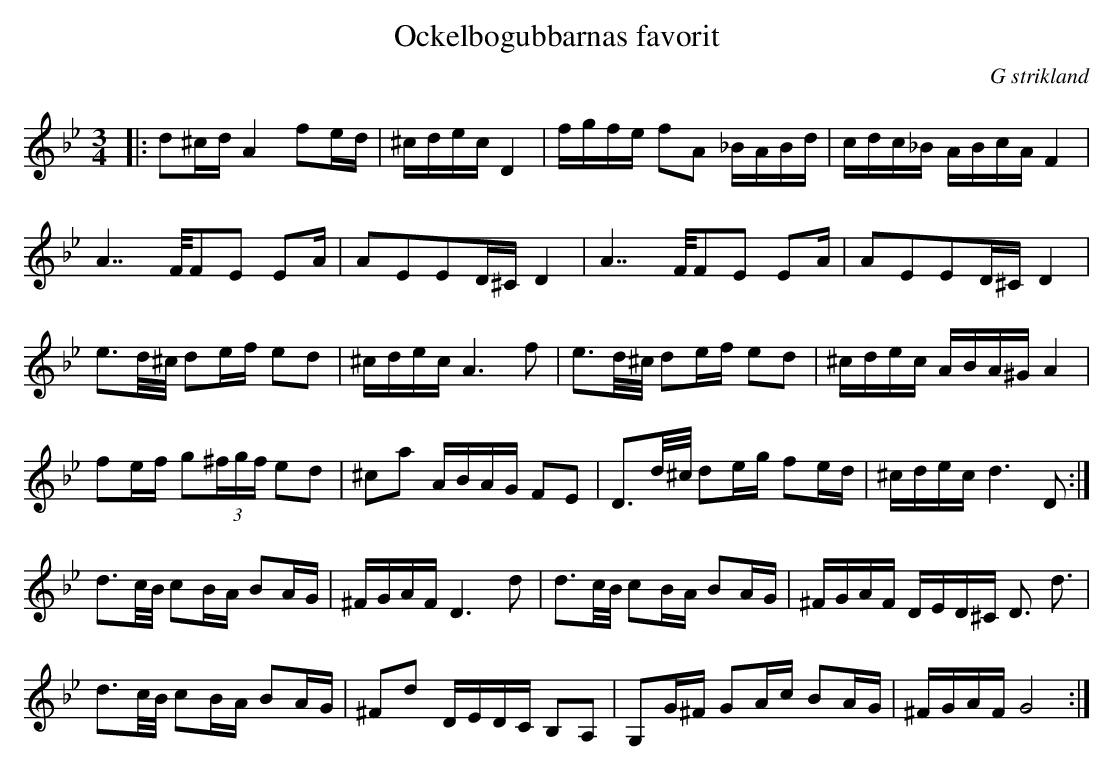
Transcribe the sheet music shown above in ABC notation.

X:1
T:Ockelbogubbarnas favorit
O:G strikland
M:3/4
L:1/16
K:Dm
K:Gm
|: d2^cdA4f2ed|^cdecD4|fgfe f2A2 _BABd|cdc_B ABcAF4|
A7F/F2E2 E2A|A2E2E2D^CD4|A7F/F2E2 E2A|A2E2E2D^CD4|
e3d/^c/ d2ef e2d2|^cdecA6f2|e3d/^c/ d2ef e2d2|^cdec ABA^GA4|
f2ef g2(3^fgf e2d2|^c2a2 ABAG F2E2|D3d/^c/ d2eg f2ed|^cdec d6D2:|
d3c/B/ c2BA B2AG|^FGAFD6d2|d3c/B/ c2BA B2AG|^FGAF DED^C D3 d3|
d3c/B/ c2BA B2AG|^F2d2 DEDC B,2A,2|G,2G^F G2Ac B2AG|^FGAFG8:|
